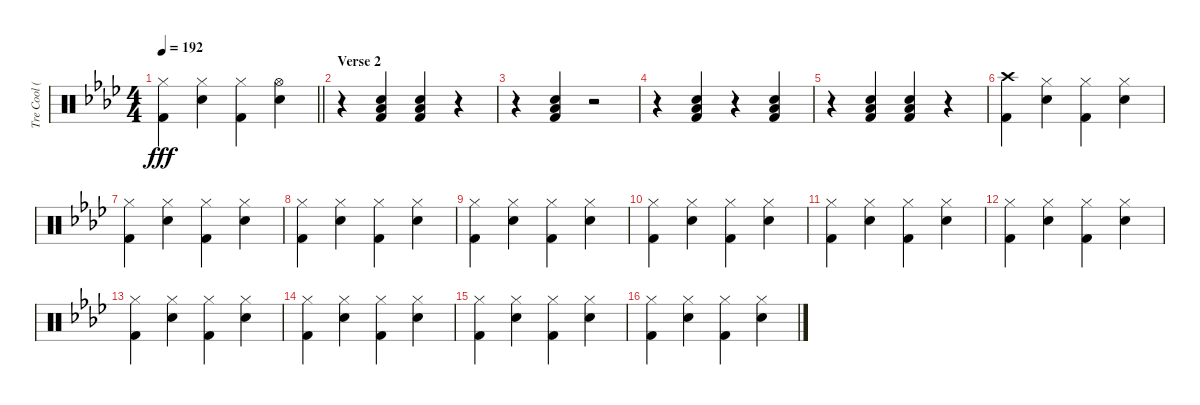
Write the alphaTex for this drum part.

\track ("Tre Cool (Drums)" "Tre Cool (") {instrument percussion}
\staff {score}
\articulation defaults
\ts (4 4)
\tempo 192
\clef neutral
\barLineRight lightlight
\ks ab
("Hi-Hat (closed)" "Kick (hit) 2").4{dy fff} ("Hi-Hat (closed)" "Electric Snare (hit)").4 ("Hi-Hat (closed)" "Kick (hit) 2").4 ("Hi-Hat (open)" "Electric Snare (hit)").4 |
\section ("" "Verse 2")
r.4 ("Low Tom (hit)" "Electric Snare (hit)" "Kick (hit) 2").4 ("Low Tom (hit)" "Electric Snare (hit)" "Kick (hit) 2").4 r.4 |
r.4 ("Low Tom (hit)" "Electric Snare (hit)" "Kick (hit) 2").4 r.2 |
r.4 ("Low Tom (hit)" "Electric Snare (hit)" "Kick (hit) 2").4 r.4 ("Low Tom (hit)" "Electric Snare (hit)" "Kick (hit) 2").4 |
r.4 ("Low Tom (hit)" "Electric Snare (hit)" "Kick (hit) 2").4 ("Low Tom (hit)" "Electric Snare (hit)" "Kick (hit) 2").4 r.4 |
("Crash high (hit)" "Kick (hit) 2").4 ("Hi-Hat (closed)" "Electric Snare (hit)").4 ("Hi-Hat (closed)" "Kick (hit) 2").4 ("Hi-Hat (closed)" "Electric Snare (hit)").4 |
("Hi-Hat (closed)" "Kick (hit) 2").4 ("Hi-Hat (closed)" "Electric Snare (hit)").4 ("Hi-Hat (closed)" "Kick (hit) 2").4 ("Hi-Hat (closed)" "Electric Snare (hit)").4 |
("Hi-Hat (closed)" "Kick (hit) 2").4 ("Hi-Hat (closed)" "Electric Snare (hit)").4 ("Hi-Hat (closed)" "Kick (hit) 2").4 ("Hi-Hat (closed)" "Electric Snare (hit)").4 |
("Hi-Hat (closed)" "Kick (hit) 2").4 ("Hi-Hat (closed)" "Electric Snare (hit)").4 ("Hi-Hat (closed)" "Kick (hit) 2").4 ("Hi-Hat (closed)" "Electric Snare (hit)").4 |
("Hi-Hat (closed)" "Kick (hit) 2").4 ("Hi-Hat (closed)" "Electric Snare (hit)").4 ("Hi-Hat (closed)" "Kick (hit) 2").4 ("Hi-Hat (closed)" "Electric Snare (hit)").4 |
("Hi-Hat (closed)" "Kick (hit) 2").4 ("Hi-Hat (closed)" "Electric Snare (hit)").4 ("Hi-Hat (closed)" "Kick (hit) 2").4 ("Hi-Hat (closed)" "Electric Snare (hit)").4 |
("Hi-Hat (closed)" "Kick (hit) 2").4 ("Hi-Hat (closed)" "Electric Snare (hit)").4 ("Hi-Hat (closed)" "Kick (hit) 2").4 ("Hi-Hat (closed)" "Electric Snare (hit)").4 |
("Hi-Hat (closed)" "Kick (hit) 2").4 ("Hi-Hat (closed)" "Electric Snare (hit)").4 ("Hi-Hat (closed)" "Kick (hit) 2").4 ("Hi-Hat (closed)" "Electric Snare (hit)").4 |
("Hi-Hat (closed)" "Kick (hit) 2").4 ("Hi-Hat (closed)" "Electric Snare (hit)").4 ("Hi-Hat (closed)" "Kick (hit) 2").4 ("Hi-Hat (closed)" "Electric Snare (hit)").4 |
("Hi-Hat (closed)" "Kick (hit) 2").4 ("Hi-Hat (closed)" "Electric Snare (hit)").4 ("Hi-Hat (closed)" "Kick (hit) 2").4 ("Hi-Hat (closed)" "Electric Snare (hit)").4 |
("Hi-Hat (closed)" "Kick (hit) 2").4 ("Hi-Hat (closed)" "Electric Snare (hit)").4 ("Hi-Hat (closed)" "Kick (hit) 2").4 ("Hi-Hat (closed)" "Electric Snare (hit)").4
